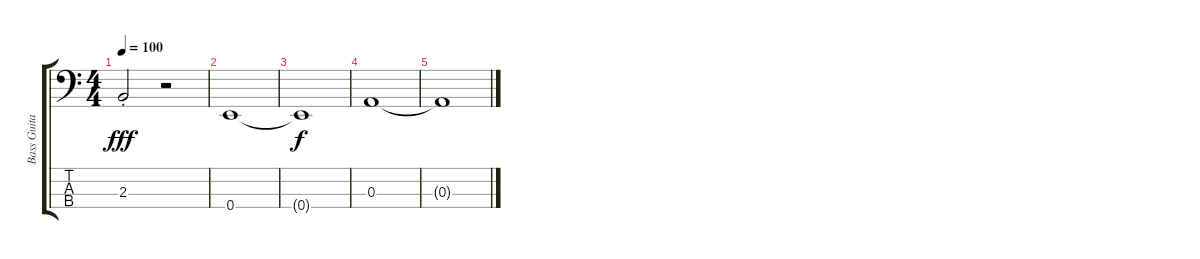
\track ("Bass Guitar" "Bass Guita") {instrument electricbassfinger}
\staff {score tabs}
\tuning (G2 D2 A1 E1) {hide}
\ts (4 4)
\tempo 100
\clef f4
\ks c
2.3{st}.2{dy fff} r.2 |
0.4.1 |
0.4{t}.1{dy f} |
0.3.1 |
0.3{t}.1
